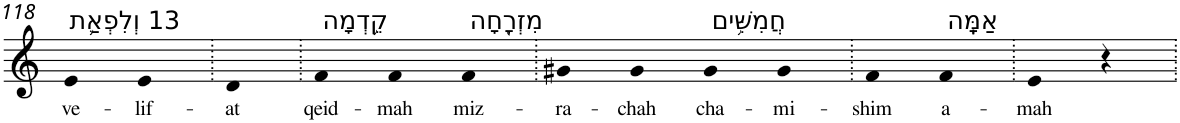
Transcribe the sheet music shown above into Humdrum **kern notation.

**kern	**text
*part1	*part1
*staff1	*staff1
*I"Piano	*
*I'Pno	*
!!LO:PB:g=z
*clefG2	*
*k[]	*
=118	=118
!LO:TX:a:t=13 וְלִפְאַ֛ת	!
!	!LO:LY:b
4e	ve-
!	!LO:LY:b
4e	-lif-
=119.	=119.
!	!LO:LY:b
4d	-at
=120.	=120.
!LO:TX:a:t=קֵ֥דְמָה	!
!	!LO:LY:b
4f	qeid-
!	!LO:LY:b
4f	-mah
!LO:TX:a:t=מִזְרָ֖חָה	!
!	!LO:LY:b
4f	miz-
=121.	=121.
!	!LO:LY:b
4g#X	-ra-
!	!LO:LY:b
4g#	-chah
!LO:TX:a:t=חֲמִשִּׁ֥ים	!
!	!LO:LY:b
4g#	cha-
!	!LO:LY:b
4g#	-mi-
=122.	=122.
!	!LO:LY:b
4f	-shim
!LO:TX:a:t=אַמָּֽה	!
!	!LO:LY:b
4f	a-
=123.	=123.
!	!LO:LY:b
4e	-mah
4r	.
=.	=.
*-	*-
